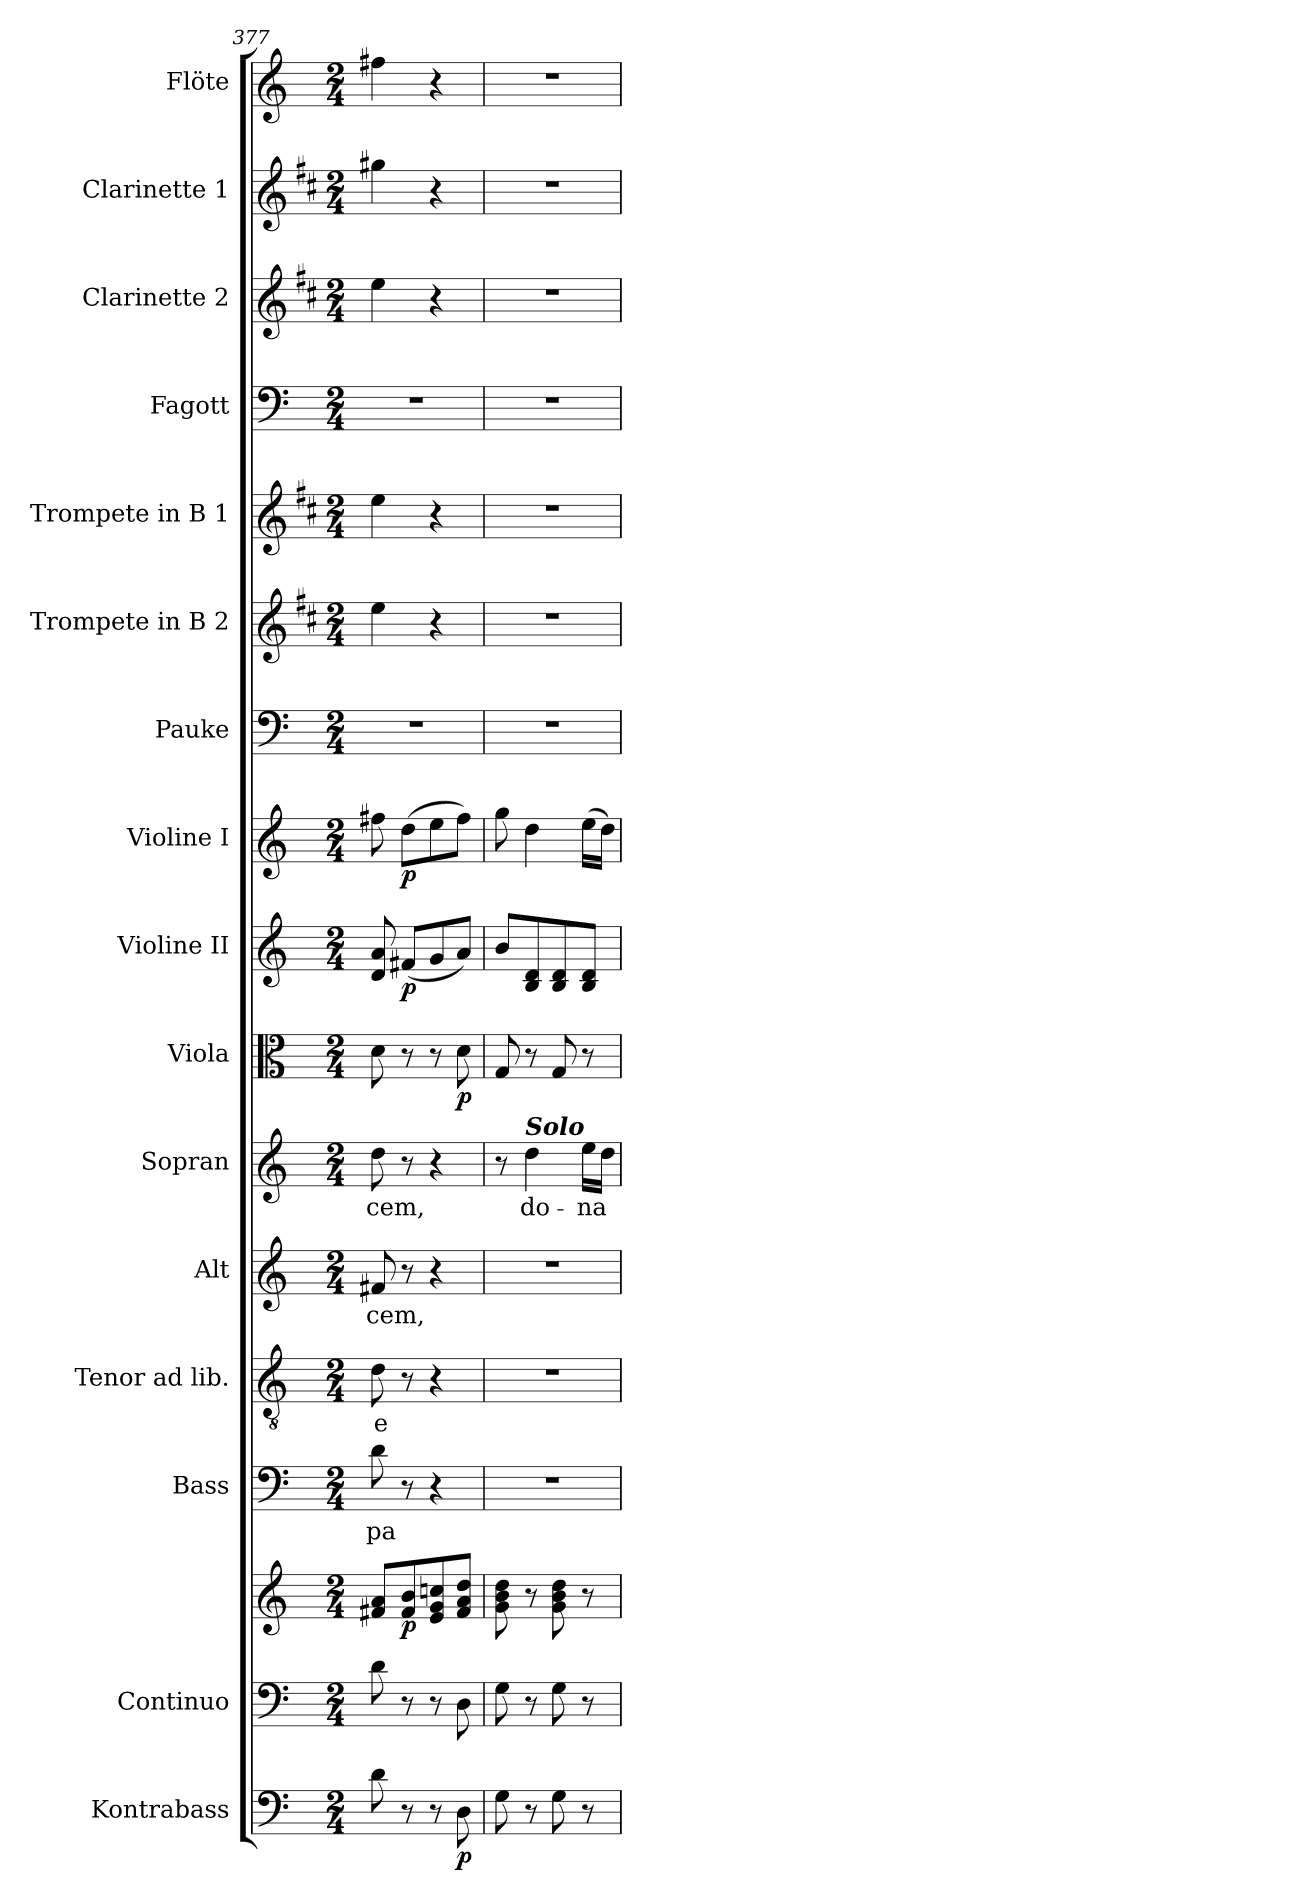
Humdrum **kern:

**kern	**dynam	**kern	**kern	**dynam	**kern	**text	**kern	**text	**kern	**text	**kern	**text	**kern	**dynam	**kern	**dynam	**kern	**dynam	**kern	**kern	**kern	**kern	**kern	**kern	**kern
*part16	*part16	*part15	*part15	*part15	*part14	*part14	*part13	*part13	*part12	*part12	*part11	*part11	*part10	*part10	*part9	*part9	*part8	*part8	*part7	*part6	*part5	*part4	*part3	*part2	*part1
*staff17	*staff17	*staff16	*staff15	*staff15/16	*staff14	*staff14	*staff13	*staff13	*staff12	*staff12	*staff11	*staff11	*staff10	*staff10	*staff9	*staff9	*staff8	*staff8	*staff7	*staff6	*staff5	*staff4	*staff3	*staff2	*staff1
*I"Kontrabass	*	*I"Continuo	*	*	*I"Bass	*	*I"Tenor ad lib.	*	*I"Alt	*	*I"Sopran	*	*I"Viola	*	*I"Violine II	*	*I"Violine I	*	*I"Pauke	*I"Trompete in B 2	*I"Trompete in B 1	*I"Fagott	*I"Clarinette 2	*I"Clarinette 1	*I"Flöte
*I'Kb.	*	*I'cont.	*	*	*I'B	*	*I'T	*	*I'A	*	*I'S	*	*I'Vla.	*	*I'Vl. II	*	*I'Vl. I	*	*I'Pk.	*	*	*I'Fg.	*I'Cl. 2	*I'Cl. 1	*I'Fl.
*clefF4	*	*clefF4	*clefG2	*	*clefF4	*	*clefGv2	*	*clefG2	*	*clefG2	*	*clefC3	*	*clefG2	*	*clefG2	*	*clefF4	*clefG2	*clefG2	*clefF4	*clefG2	*clefG2	*clefG2
*ITrd7c12	*	*	*	*	*	*	*	*	*	*	*	*	*	*	*	*	*	*	*	*ITrd1c2	*ITrd1c2	*	*ITrd1c2	*ITrd1c2	*
*k[]	*	*k[]	*k[]	*	*k[]	*	*k[]	*	*k[]	*	*k[]	*	*k[]	*	*k[]	*	*k[]	*	*k[]	*k[]	*k[]	*k[]	*k[]	*k[]	*k[]
*C:	*	*C:	*C:	*	*C:	*	*C:	*	*C:	*	*C:	*	*C:	*	*C:	*	*C:	*	*C:	*C:	*C:	*C:	*C:	*C:	*C:
*M2/4	*	*M2/4	*M2/4	*	*M2/4	*	*M2/4	*	*M2/4	*	*M2/4	*	*M2/4	*	*M2/4	*	*M2/4	*	*M2/4	*M2/4	*M2/4	*M2/4	*M2/4	*M2/4	*M2/4
=377	=377	=377	=377	=377	=377	=377	=377	=377	=377	=377	=377	=377	=377	=377	=377	=377	=377	=377	=377	=377	=377	=377	=377	=377	=377
!	!	!	!	!	!	!LO:LY:b	!	!LO:LY:b	!	!LO:LY:b	!	!LO:LY:b	!	!	!	!	!	!	!	!	!	!	!	!	!
8D\	.	8d\	8f#X/ 8a/L	.	8d\	pa-	8d\	e-	8f#X/	-cem,	8dd\	-cem,	8d\	.	8d/ 8a/	.	8ff#X\	.	2r	4dd\	4dd\	2r	4dd\	4ff#X\	4ff#X\
!	!	!	!	!LO:DY:b	!	!	!	!	!	!	!	!	!	!	!	!LO:DY:b	!	!LO:DY:b	!	!	!	!	!	!	!
8r	.	8r	8f#/ 8b/	p	8r	.	8r	.	8r	.	8r	.	8r	.	(<8f#X/L	p	(>8dd\L	p	.	.	.	.	.	.	.
8r	.	8r	8e/ 8g/ 8ccn/	.	4r	.	4r	.	4r	.	4r	.	8r	.	8g/	.	8ee\	.	.	4r	4r	.	4r	4r	4r
!	!LO:DY:b	!	!	!	!	!	!	!	!	!	!	!	!	!LO:DY:b	!	!	!	!	!	!	!	!	!	!	!
8DD\	p	8D\	8f#/ 8a/ 8dd/J	.	.	.	.	.	.	.	.	.	8d\	p	8a/J)	.	8ff#\J)	.	.	.	.	.	.	.	.
=378	=378	=378	=378	=378	=378	=378	=378	=378	=378	=378	=378	=378	=378	=378	=378	=378	=378	=378	=378	=378	=378	=378	=378	=378	=378
8GG\	.	8G\	8g\ 8b\ 8dd\	.	2r	.	2r	.	2r	.	8r	.	8G/	.	8b/L	.	8gg\	.	2r	2r	2r	2r	2r	2r	2r
!	!	!	!	!	!	!	!	!	!	!	!LO:TX:a:Bi:t=Solo	!	!	!	!	!	!	!	!	!	!	!	!	!	!
!	!	!	!	!	!	!	!	!	!	!	!	!LO:LY:b	!	!	!	!	!	!	!	!	!	!	!	!	!
8r	.	8r	8r	.	.	.	.	.	.	.	4dd\	do-	8r	.	8B/ 8d/	.	4dd\	.	.	.	.	.	.	.	.
8GG\	.	8G\	8g\ 8b\ 8dd\	.	.	.	.	.	.	.	.	.	8G/	.	8B/ 8d/	.	.	.	.	.	.	.	.	.	.
!	!	!	!	!	!	!	!	!	!	!	!	!LO:LY:b	!	!	!	!	!	!	!	!	!	!	!	!	!
8r	.	8r	8r	.	.	.	.	.	.	.	16ee\LL	-na	8r	.	8B/ 8d/J	.	(>16ee\LL	.	.	.	.	.	.	.	.
.	.	.	.	.	.	.	.	.	.	.	16dd\JJ	.	.	.	.	.	16dd\JJ)	.	.	.	.	.	.	.	.
=	=	=	=	=	=	=	=	=	=	=	=	=	=	=	=	=	=	=	=	=	=	=	=	=	=
*-	*-	*-	*-	*-	*-	*-	*-	*-	*-	*-	*-	*-	*-	*-	*-	*-	*-	*-	*-	*-	*-	*-	*-	*-	*-
